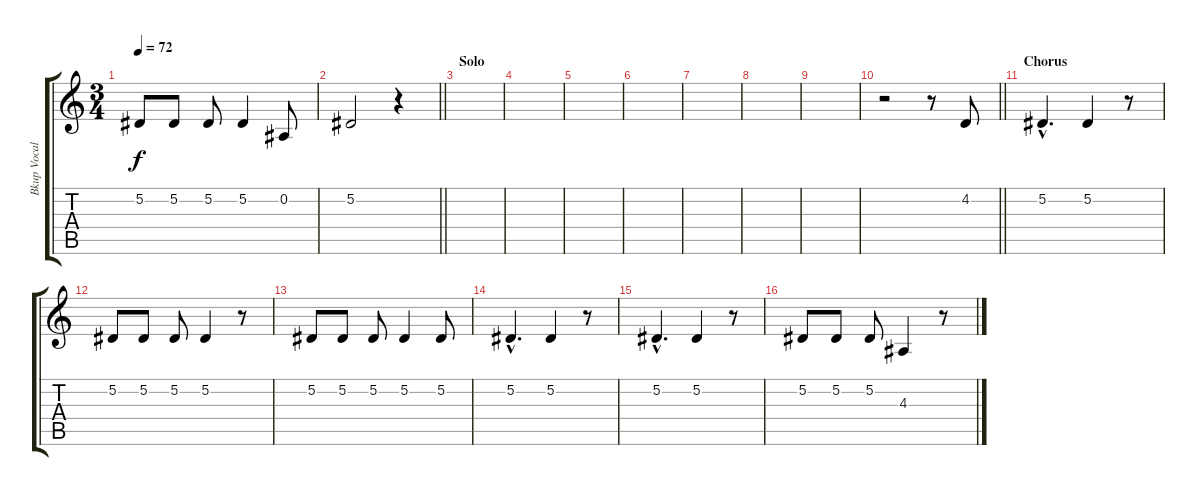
\track ("Bkup Vocals" "Bkup Vocal") {instrument clarinet}
\staff {score tabs}
\tuning (Eb4 Bb3 Gb3 Db3 Ab2 Eb2) {hide}
\ts (3 4)
\tempo 72
\clef g2
\ks c
5.2.8{dy f} 5.2.8 5.2.8 5.2.4 0.2.8 |
\barLineRight lightlight
5.2.2 r.4 |
\section ("" "Solo")
|
|
|
|
|
|
|
\barLineRight lightlight
r.2 r.8 4.2.8 |
\section ("" "Chorus")
5.2{hac}.4{d} 5.2.4 r.8 |
5.2.8 5.2.8 5.2.8 5.2.4 r.8 |
5.2.8 5.2.8 5.2.8 5.2.4 5.2.8 |
5.2{hac}.4{d} 5.2.4 r.8 |
5.2{hac}.4{d} 5.2.4 r.8 |
5.2.8 5.2.8 5.2.8 4.3.4 r.8
